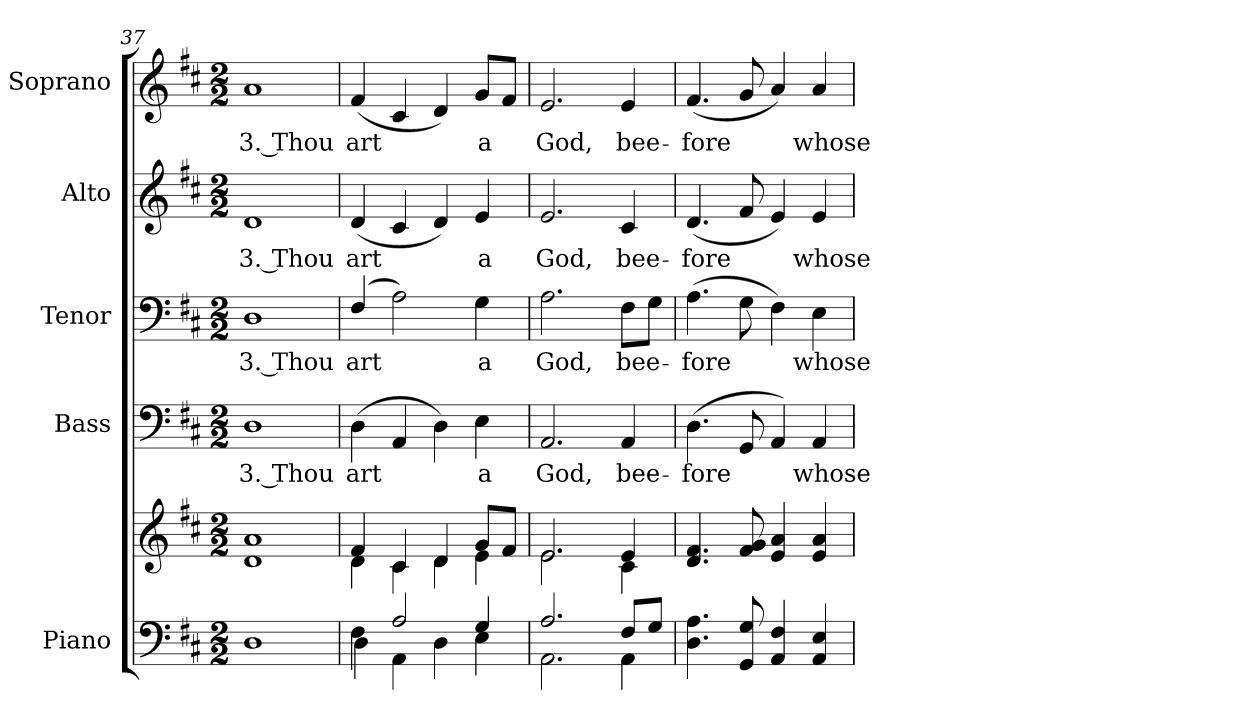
**kern	**kern	**kern	**text	**kern	**text	**kern	**text	**kern	**text
*part5	*part5	*part4	*part4	*part3	*part3	*part2	*part2	*part1	*part1
*staff6	*staff5	*staff4	*staff4	*staff3	*staff3	*staff2	*staff2	*staff1	*staff1
*I"Piano	*	*I"Bass	*	*I"Tenor	*	*I"Alto	*	*I"Soprano	*
*I'Pno.	*	*I'B.	*	*I'T.	*	*I'A.	*	*I'S.	*
*clefF4	*clefG2	*clefF4	*	*clefF4	*	*clefG2	*	*clefG2	*
*k[f#c#]	*k[f#c#]	*k[f#c#]	*	*k[f#c#]	*	*k[f#c#]	*	*k[f#c#]	*
*D:	*D:	*D:	*	*D:	*	*D:	*	*D:	*
*M2/2	*M2/2	*M2/2	*	*M2/2	*	*M2/2	*	*M2/2	*
=37	=37	=37	=37	=37	=37	=37	=37	=37	=37
!	!	!	!LO:LY:b:color=#000000	!	!	!	!	!	!
!	!	!	!	!	!LO:LY:b:color=#000000	!	!	!	!
!	!	!	!	!	!	!	!LO:LY:b:color=#000000	!	!
!	!	!	!	!	!	!	!	!	!LO:LY:b:color=#000000
1Di	1di 1ai	1Di	3. Thou	1Di	3. Thou	1di	3. Thou	1ai	3. Thou
=38	=38	=38	=38	=38	=38	=38	=38	=38	=38
*^	*^	*	*	*	*	*	*	*	*
!	!	!	!	!	!LO:LY:b:color=#000000	!	!	!	!	!	!
!	!	!	!	!	!	!	!LO:LY:b:color=#000000	!	!	!	!
!	!	!	!	!	!	!	!	!	!LO:LY:b:color=#000000	!	!
!	!	!	!	!	!	!	!	!	!	!	!LO:LY:b:color=#000000
4F#i\	4Di\	4f#i/	4di\	(4Di\	art	(4F#i/	art	(4di/	art	(4f#i/	art
2Ai/	4AAi\	4c#i/	4c#i\	4AAi/	.	2Ai\)	.	4c#i/	.	4c#i/	.
.	4Di\	4di/	4di\	4Di\)	.	.	.	4di/)	.	4di/)	.
!	!	!	!	!	!LO:LY:b:color=#000000	!	!	!	!	!	!
!	!	!	!	!	!	!	!LO:LY:b:color=#000000	!	!	!	!
!	!	!	!	!	!	!	!	!	!LO:LY:b:color=#000000	!	!
!	!	!	!	!	!	!	!	!	!	!	!LO:LY:b:color=#000000
4Gi/	4Ei\	8gi/L	4ei\	4Ei\	a	4Gi\	a	4ei/	a	8gi/L	a
.	.	8f#i/J	.	.	.	.	.	.	.	8f#i/J	.
!!LO:PB:g=z
=39	=39	=39	=39	=39	=39	=39	=39	=39	=39	=39	=39
!	!	!	!	!	!LO:LY:b:color=#000000	!	!	!	!	!	!
!	!	!	!	!	!	!	!LO:LY:b:color=#000000	!	!	!	!
!	!	!	!	!	!	!	!	!	!LO:LY:b:color=#000000	!	!
!	!	!	!	!	!	!	!	!	!	!	!LO:LY:b:color=#000000
2.Ai/	2.AAi\	2.ei/	2.ei\	2.AAi/	God,	2.Ai\	God,	2.ei/	God,	2.ei/	God,
!	!	!	!	!	!LO:LY:b:color=#000000	!	!	!	!	!	!
!	!	!	!	!	!	!	!LO:LY:b:color=#000000	!	!	!	!
!	!	!	!	!	!	!	!	!	!LO:LY:b:color=#000000	!	!
!	!	!	!	!	!	!	!	!	!	!	!LO:LY:b:color=#000000
8F#i/L	4AAi\	4ei/	4c#i\	4AAi/	bee-	8F#i\L	bee-	4c#i/	bee-	4ei/	bee-
8Gi/J	.	.	.	.	.	8Gi\J	.	.	.	.	.
*v	*v	*	*	*	*	*	*	*	*	*	*
*	*v	*v	*	*	*	*	*	*	*	*
=40	=40	=40	=40	=40	=40	=40	=40	=40	=40
!	!	!	!LO:LY:b:color=#000000	!	!	!	!	!	!
!	!	!	!	!	!LO:LY:b:color=#000000	!	!	!	!
!	!	!	!	!	!	!	!LO:LY:b:color=#000000	!	!
!	!	!	!	!	!	!	!	!	!LO:LY:b:color=#000000
4.Di\ 4.Ai	4.di/ 4.f#i	(4.Di\	-fore	(4.Ai\	-fore	(4.di/	-fore	(4.f#i/	-fore
8GGi/ 8Gi	8f#i/ 8gi	8GGi/	.	8Gi\	.	8f#i/	.	8gi/	.
4AAi/ 4F#i	4ei/ 4ai	4AAi/)	.	4F#i\)	.	4ei/)	.	4ai/)	.
!	!	!	!LO:LY:b:color=#000000	!	!	!	!	!	!
!	!	!	!	!	!LO:LY:b:color=#000000	!	!	!	!
!	!	!	!	!	!	!	!LO:LY:b:color=#000000	!	!
!	!	!	!	!	!	!	!	!	!LO:LY:b:color=#000000
4AAi/ 4Ei	4ei/ 4ai	4AAi/	whose	4Ei\	whose	4ei/	whose	4ai/	whose
=	=	=	=	=	=	=	=	=	=
*-	*-	*-	*-	*-	*-	*-	*-	*-	*-
